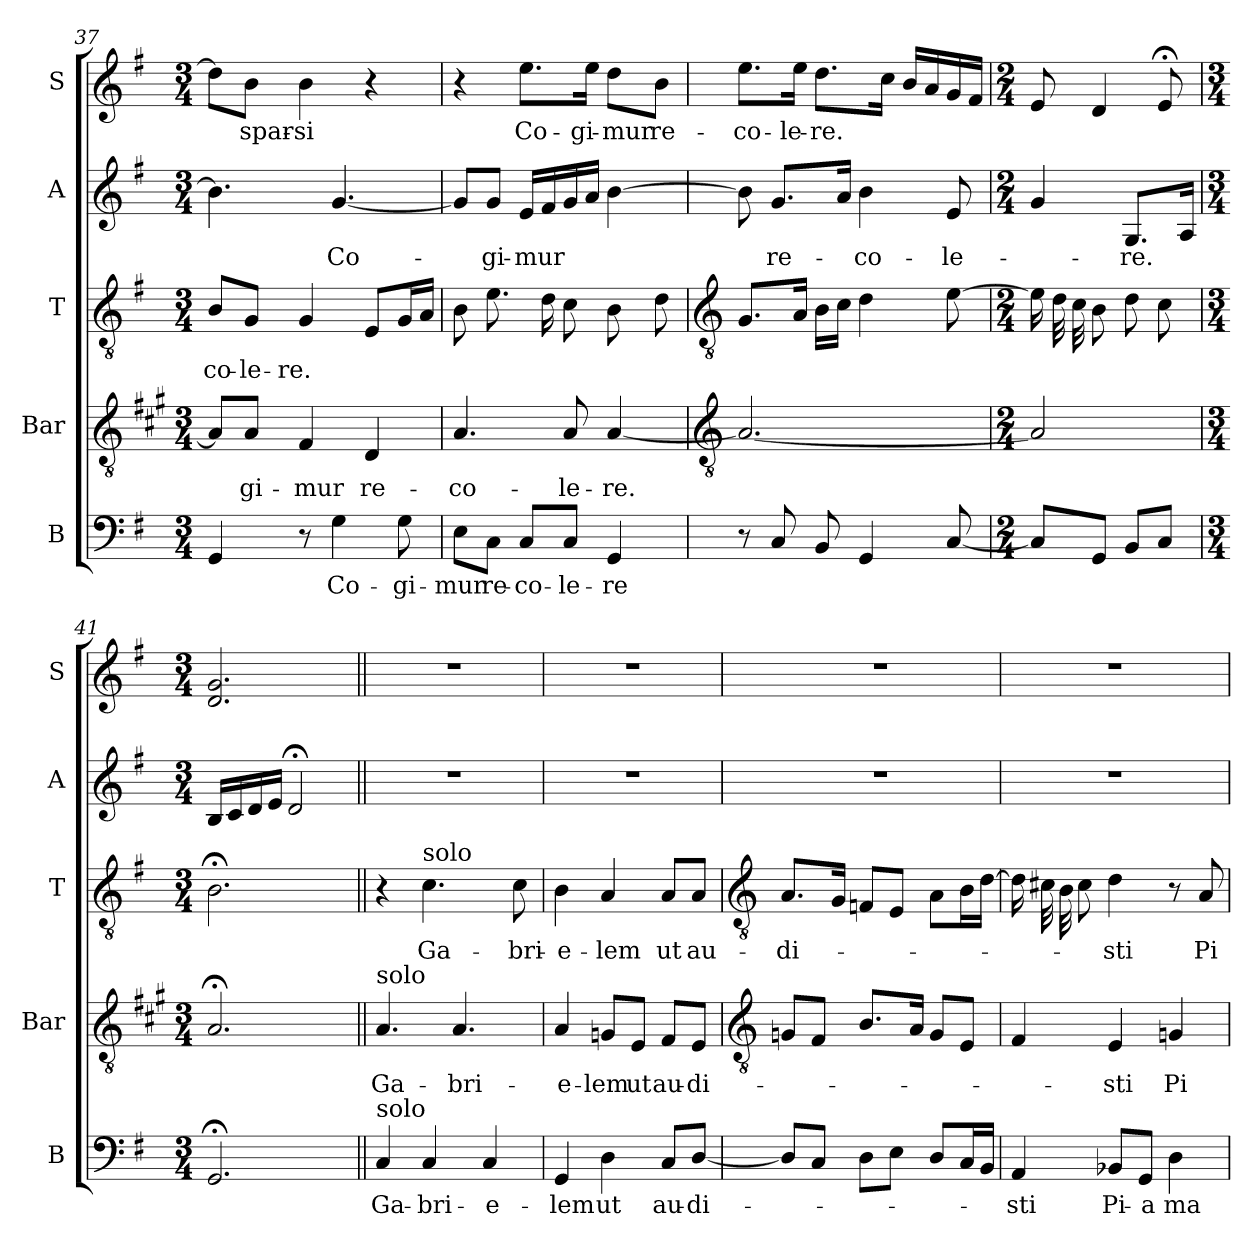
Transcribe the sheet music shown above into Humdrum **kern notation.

**kern	**text	**kern	**text	**kern	**text	**kern	**text	**kern	**text
*part5	*part5	*part4	*part4	*part3	*part3	*part2	*part2	*part1	*part1
*staff5	*staff5	*staff4	*staff4	*staff3	*staff3	*staff2	*staff2	*staff1	*staff1
*I"B	*	*I"Bar	*	*I"T	*	*I"A	*	*I"S	*
*I'B	*	*I'Bar	*	*I'T	*	*I'A	*	*I'S	*
*clefF4	*	*clefGv2	*	*clefGv2	*	*clefG2	*	*clefG2	*
*	*	*ITrd1c2	*	*	*	*	*	*	*
*k[f#]	*	*k[f#]	*	*k[f#]	*	*k[f#]	*	*k[f#]	*
*G:	*	*G:	*	*G:	*	*G:	*	*G:	*
*M3/4	*	*M3/4	*	*M3/4	*	*M3/4	*	*M3/4	*
=37	=37	=37	=37	=37	=37	=37	=37	=37	=37
!	!	!	!	!	!LO:LY:b	!	!	!	!
4GG	.	8GL]	.	8BL	-co-	4.b]	.	8ddL]	.
!	!	!	!LO:LY:b	!	!LO:LY:b	!	!	!	!LO:LY:b
.	.	8GJ	-gi-	8GJ	-le-	.	.	8bJ	spar-
!	!	!	!LO:LY:b	!	!LO:LY:b	!	!	!	!LO:LY:b
8r	.	4E	-mur	4G	-re.	.	.	4b	-si
!	!LO:LY:b	!	!	!	!	!	!LO:LY:b	!	!
4G	Co-	.	.	.	.	[4.g	Co-	.	.
!	!	!	!LO:LY:b	!	!	!	!	!	!
.	.	4C	re-	8EL	.	.	.	4r	.
!	!LO:LY:b	!	!	!	!	!	!	!	!
8G	-gi-	.	.	16GL	.	.	.	.	.
.	.	.	.	16AJJ	.	.	.	.	.
=38	=38	=38	=38	=38	=38	=38	=38	=38	=38
!	!LO:LY:b	!	!LO:LY:b	!	!	!	!	!	!
8EL	-mur	4.G	-co-	8B	.	8gL]	.	4r	.
!	!LO:LY:b	!	!	!	!	!	!LO:LY:b	!	!
8CJ	re-	.	.	8.eL	.	8gJ	-gi-	.	.
!	!LO:LY:b	!	!	!	!	!	!LO:LY:b	!	!LO:LY:b
8CL	-co-	.	.	.	.	16eLL	-mur	8.eeL	Co-
.	.	.	.	16dL	.	16f#	.	.	.
!	!LO:LY:b	!	!LO:LY:b	!	!	!	!	!	!
8CJ	-le-	8G	-le-	8cJ	.	16g	.	.	.
!	!	!	!	!	!	!	!	!	!LO:LY:b
.	.	.	.	.	.	16aJJ	.	16eeJ	-gi-
!	!LO:LY:b	!	!LO:LY:b	!	!	!	!	!	!LO:LY:b
4GG	-re	[4G	-re.	8BL	.	[4b	.	8ddL	-mur
!	!	!	!	!	!	!	!	!	!LO:LY:b
.	.	.	.	8dJ	.	.	.	8bJ	re-
!!LO:LB:g=z
=39	=39	=39	=39	=39	=39	=39	=39	=39	=39
*	*	*clefGv2	*	*clefGv2	*	*	*	*	*
!	!	!	!	!	!	!	!LO:LY:b	!	!LO:LY:b
8r	.	2.G_	.	8.GL	.	8b]	.	8.eeL	-co-
!	!	!	!	!	!	!	!LO:LY:b	!	!
8C	.	.	.	.	.	8.gL	re-	.	.
!	!	!	!	!	!	!	!	!	!LO:LY:b
.	.	.	.	16AJ	.	.	.	16eeJ	-le-
!	!	!	!	!	!	!	!	!	!LO:LY:b
8BB	.	.	.	16BLL	.	.	.	8.ddL	-re.
.	.	.	.	16cJJ	.	16aJ	.	.	.
!	!	!	!	!	!	!	!LO:LY:b	!	!
4GG	.	.	.	4d	.	4b	-co-	.	.
.	.	.	.	.	.	.	.	16ccJ	.
.	.	.	.	.	.	.	.	16bLL	.
.	.	.	.	.	.	.	.	16a	.
!	!	!	!	!	!	!	!LO:LY:b	!	!
[8C	.	.	.	[8e	.	8e	-le-	16g	.
.	.	.	.	.	.	.	.	16f#JJ	.
=40	=40	=40	=40	=40	=40	=40	=40	=40	=40
*M2/4	*	*M2/4	*	*M2/4	*	*M2/4	*	*M2/4	*
8CL]	.	2G]	.	16eLL]	.	4g	.	8e	.
.	.	.	.	32dL	.	.	.	.	.
.	.	.	.	32c	.	.	.	.	.
8GGJ	.	.	.	8BJ	.	.	.	4d	.
!	!	!	!	!	!	!	!LO:LY:b	!	!
8BBL	.	.	.	8dL	.	8.GL	-re.	.	.
8CJ	.	.	.	8cJ	.	.	.	8e;<	.
.	.	.	.	.	.	16AJ	.	.	.
=41	=41	=41	=41	=41	=41	=41	=41	=41	=41
*M3/4	*	*M3/4	*	*M3/4	*	*M3/4	*	*M3/4	*
2.GG;<	.	2.G;<	.	2.B;<	.	16BLL	.	2.d 2.g	.
.	.	.	.	.	.	16c	.	.	.
.	.	.	.	.	.	16d	.	.	.
.	.	.	.	.	.	16eJJ	.	.	.
.	.	.	.	.	.	2d;<	.	.	.
=42||	=42||	=42||	=42||	=42||	=42||	=42||	=42||	=42||	=42||
!	!	!LO:TX:a:t=solo	!	!	!	!	!	!	!
!LO:TX:a:t=solo	!	!	!	!	!	!	!	!	!
!	!LO:LY:b	!	!LO:LY:b	!	!	!LO:N:vis=1	!	!LO:N:vis=1	!
4C	Ga-	4.G	Ga-	4r	.	2.r	.	2.r	.
!	!	!	!	!LO:TX:a:t=solo	!	!	!	!	!
!	!LO:LY:b	!	!	!	!LO:LY:b	!	!	!	!
4C	-bri-	.	.	4.c	Ga-	.	.	.	.
!	!	!	!LO:LY:b	!	!	!	!	!	!
.	.	4.G	-bri-	.	.	.	.	.	.
!	!LO:LY:b	!	!	!	!	!	!	!	!
4C	-e-	.	.	.	.	.	.	.	.
!	!	!	!	!	!LO:LY:b	!	!	!	!
.	.	.	.	8c	-bri-	.	.	.	.
=43	=43	=43	=43	=43	=43	=43	=43	=43	=43
!	!LO:LY:b	!	!LO:LY:b	!	!LO:LY:b	!LO:N:vis=1	!	!LO:N:vis=1	!
4GG	-lem	4G	-e-	4B	-e-	2.r	.	2.r	.
!	!LO:LY:b	!	!LO:LY:b	!	!LO:LY:b	!	!	!	!
4D	ut	8FnL	-lem	4A	-lem	.	.	.	.
!	!	!	!LO:LY:b	!	!	!	!	!	!
.	.	8DJ	ut	.	.	.	.	.	.
!	!LO:LY:b	!	!LO:LY:b	!	!LO:LY:b	!	!	!	!
8CL	au-	8EL	au-	8AL	ut	.	.	.	.
!	!LO:LY:b	!	!LO:LY:b	!	!LO:LY:b	!	!	!	!
[8DJ	-di-	8DJ	-di-	8AJ	au-	.	.	.	.
!!LO:LB:g=z
=44	=44	=44	=44	=44	=44	=44	=44	=44	=44
*	*	*clefGv2	*	*clefGv2	*	*	*	*	*
!	!	!	!	!	!LO:LY:b	!LO:N:vis=1	!	!LO:N:vis=1	!
8DL]	.	8FnL	.	8.AL	-di-	2.r	.	2.r	.
8CJ	.	8EJ	.	.	.	.	.	.	.
.	.	.	.	16GJ	.	.	.	.	.
8DL	.	8.AL	.	8FnL	.	.	.	.	.
8EJ	.	.	.	8EJ	.	.	.	.	.
.	.	16GJ	.	.	.	.	.	.	.
8DL	.	8FL	.	8AL	.	.	.	.	.
16CL	.	8DJ	.	16BL	.	.	.	.	.
16BBJJ	.	.	.	[16dJJ	.	.	.	.	.
=45	=45	=45	=45	=45	=45	=45	=45	=45	=45
!	!LO:LY:b	!	!	!	!	!LO:N:vis=1	!	!LO:N:vis=1	!
4AA	-sti	4E	.	16dLL]	.	2.r	.	2.r	.
.	.	.	.	32c#L	.	.	.	.	.
.	.	.	.	32B	.	.	.	.	.
.	.	.	.	8c#J	.	.	.	.	.
!	!LO:LY:b	!	!LO:LY:b	!	!LO:LY:b	!	!	!	!
8BB-XL	Pi-	4D	-sti	4d	-sti	.	.	.	.
!	!LO:LY:b	!	!	!	!	!	!	!	!
8GGJ	-a	.	.	.	.	.	.	.	.
!	!LO:LY:b	!	!LO:LY:b	!	!	!	!	!	!
4D	ma-	4Fn	Pi-	8r	.	.	.	.	.
!	!	!	!	!	!LO:LY:b	!	!	!	!
.	.	.	.	8A	Pi-	.	.	.	.
=	=	=	=	=	=	=	=	=	=
*-	*-	*-	*-	*-	*-	*-	*-	*-	*-
